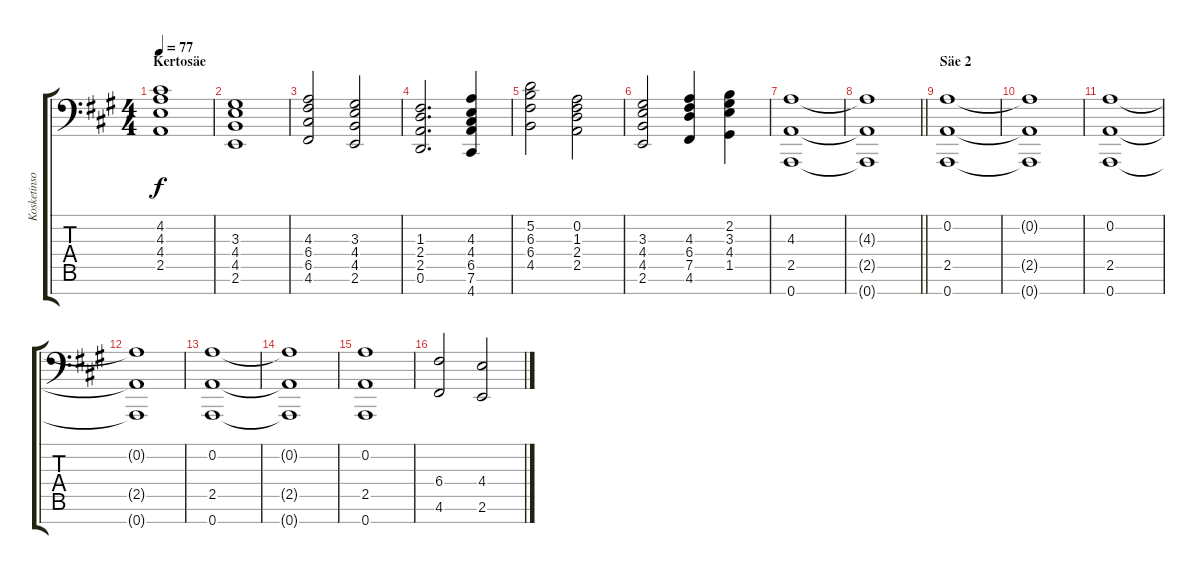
\track ("Kosketinsoitin" "Kosketinso") {instrument stringensemble1}
\staff {score tabs}
\tuning (D4 A3 F3 C3 G2 D2 A1) {hide}
\ts (4 4)
\section ("" "Kertosäe")
\tempo 77
\clef f4
\ks a
(4.2 4.3 4.4 2.5).1{dy f} |
(3.3 4.4 4.5 2.6).1 |
(4.3 6.4 6.5 4.6).2 (3.3 4.4 4.5 2.6).2 |
(1.3 2.4 2.5 0.6).2{d} (4.3 4.4 6.5 7.6 4.7).4 |
(5.2 6.3 6.4 4.5).2 (0.2 1.3 2.4 2.5).2 |
(3.3 4.4 4.5 2.6).2 (4.3 6.4 7.5 4.6).4 (2.2 3.3 4.4 1.5).4 |
(4.3 2.5 0.7).1 |
\barLineRight lightlight
(4.3{t} 2.5{t} 0.7{t}).1 |
\section ("" "Säe 2")
(0.2 2.5 0.7).1 |
(0.2{t} 2.5{t} 0.7{t}).1 |
(0.2 2.5 0.7).1 |
(0.2{t} 2.5{t} 0.7{t}).1 |
(0.2 2.5 0.7).1 |
(0.2{t} 2.5{t} 0.7{t}).1 |
(0.2 2.5 0.7).1 |
(6.4 4.6).2 (4.4 2.6).2
